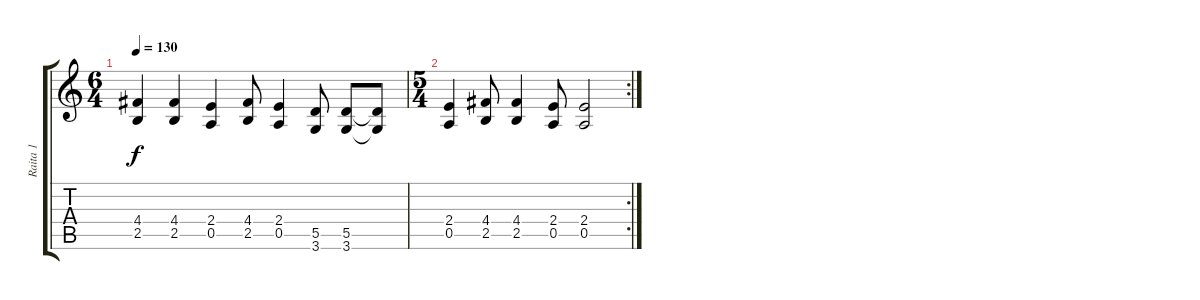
\track ("Raita 1" "Raita 1") {instrument overdrivenguitar}
\staff {score tabs}
\tuning (E4 B3 G3 D3 A2 E2) {hide}
\ts (6 4)
\tempo 130
\clef g2
\ks c
(4.4 2.5).4{dy f instrument overdrivenguitar} (4.4 2.5).4 (2.4 0.5).4 (4.4 2.5).8 (2.4 0.5).4 (5.5 3.6).8 (5.5 3.6).8 (5.5{t} 3.6{t}).8 |
\rc 2
\ts (5 4)
(2.4 0.5).4 (4.4 2.5).8 (4.4 2.5).4 (2.4 0.5).8 (2.4 0.5).2
